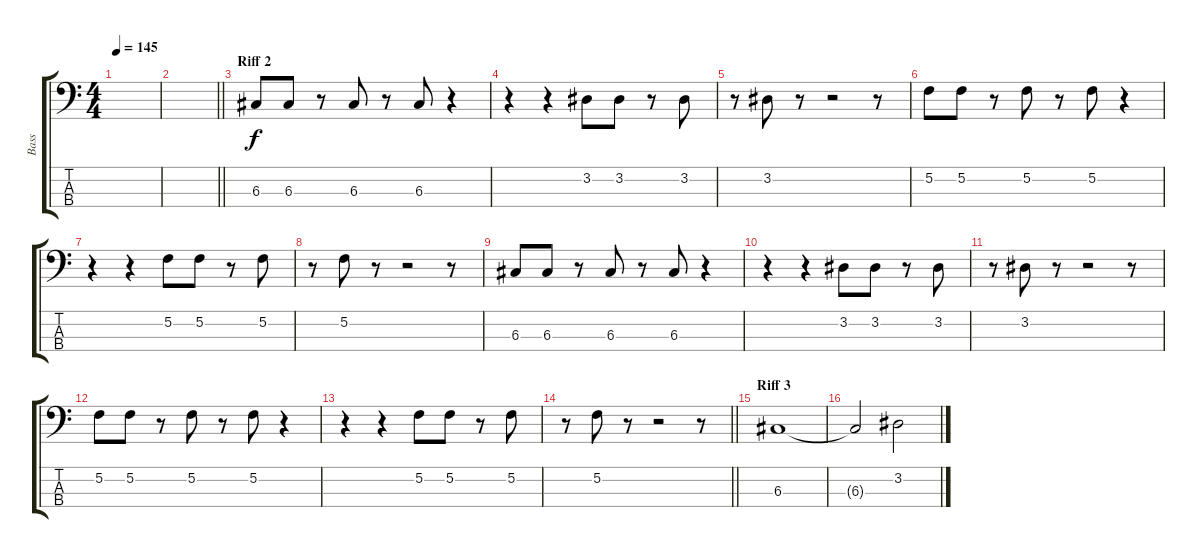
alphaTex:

\track ("Bass" "Bass") {instrument electricbassfinger}
\staff {score tabs}
\tuning (F2 C2 G1 C1) {hide}
\ts (4 4)
\tempo 145
\clef f4
\ks c
|
\barLineRight lightlight
|
\section ("" "Riff 2")
6.3.8 6.3.8 r.8 6.3.8 r.8 6.3.8 r.4 |
r.4 r.4 3.2.8 3.2.8 r.8 3.2.8 |
r.8 3.2.8 r.8 r.2 r.8 |
5.2.8 5.2.8 r.8 5.2.8 r.8 5.2.8 r.4 |
r.4 r.4 5.2.8 5.2.8 r.8 5.2.8 |
r.8 5.2.8 r.8 r.2 r.8 |
6.3.8 6.3.8 r.8 6.3.8 r.8 6.3.8 r.4 |
r.4 r.4 3.2.8 3.2.8 r.8 3.2.8 |
r.8 3.2.8 r.8 r.2 r.8 |
5.2.8 5.2.8 r.8 5.2.8 r.8 5.2.8 r.4 |
r.4 r.4 5.2.8 5.2.8 r.8 5.2.8 |
\barLineRight lightlight
r.8 5.2.8 r.8 r.2 r.8 |
\section ("" "Riff 3")
6.3.1 |
6.3{t}.2 3.2.2
